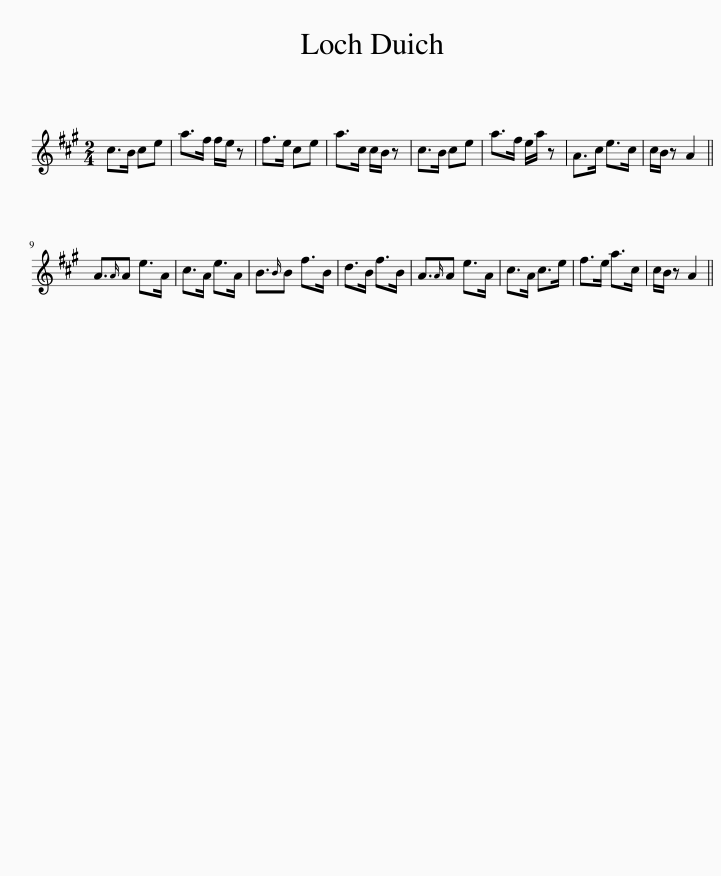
X:1
L:1/8
M:2/4
I:linebreak $
K:A
V:1 treble
V:1
 c>B ce | a>f f/e/ z | f>e ce | a>c c/B/ z | c>B ce | %5
 a>f e/a/ z | A>c e>c | c/B/ z A2 ||$ A3/2{A}A e>A | c>A e>A | %10
 B3/2{B}B f>B | d>B f>B | A3/2{A}A e>A | c>A c>e | f>e a>c | %15
 c/B/ z A2 || %16
